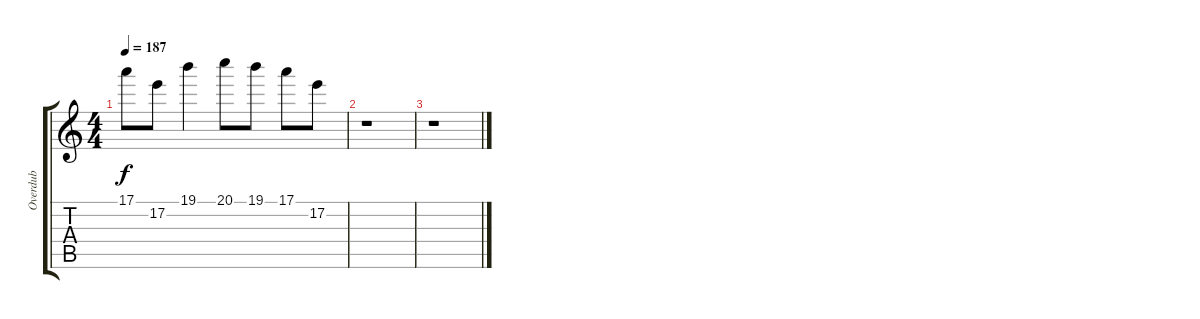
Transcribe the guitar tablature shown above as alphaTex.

\track ("Overdub" "Overdub") {instrument distortionguitar}
\staff {score tabs}
\tuning (E4 B3 G3 D3 A2 E2) {hide}
\ts (4 4)
\tempo 187
\clef g2
\ks c
17.1.8{dy f} 17.2.8 19.1.4 20.1.8 19.1.8 17.1.8 17.2.8 |
r.1 |
r.1
